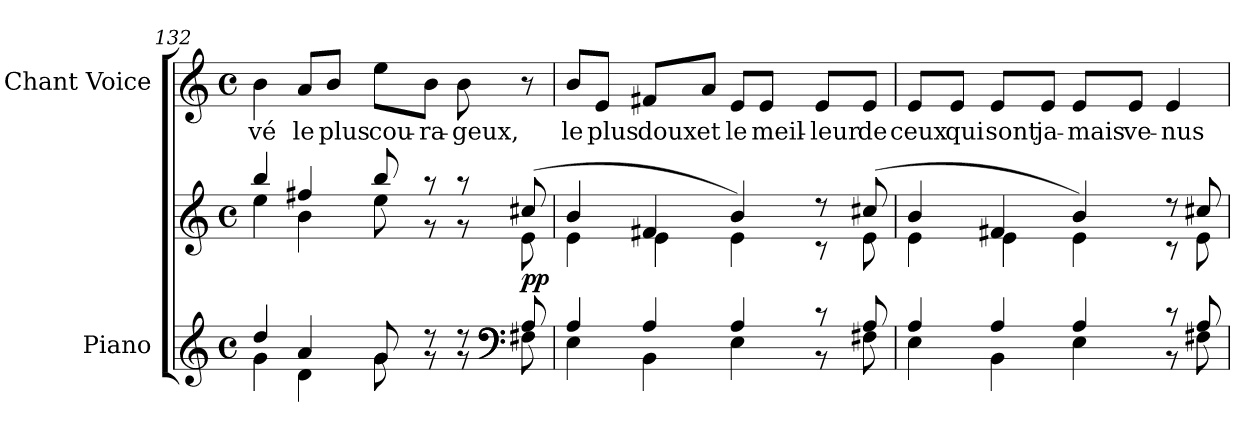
**kern	**kern	**dynam	**kern	**text
*part2	*part2	*part2	*part1	*part1
*staff3	*staff2	*staff2/3	*staff1	*staff1
*I"Piano	*	*	*I"Chant Voice	*
*I'Pno	*	*	*	*
*clefG2	*clefG2	*	*clefG2	*
*k[]	*k[]	*	*k[]	*
*M4/4	*M4/4	*	*M4/4	*
*met(c)	*met(c)	*	*met(c)	*
=132	=132	=132	=132	=132
*^	*^	*	*	*
4dd/	4g\	4bb/	4ee\	.	4b\	-vé
4a/	4d\	4ff#X/	4b\	.	8a/L	le
.	.	.	.	.	8b/J	plus
8g/	8g\	8bb/	8ee\	.	8ee\L	cou-
8r	8r	8r	8r	.	8b\J	-ra-
8r	8r	8r	8r	.	8b\	-geux,
*clefF4	*	*	*	*	*	*
!	!	!	!	!LO:DY:b	!	!
8A/	8F#X\	(8cc#X/	8e\	pp	8r	.
=133	=133	=133	=133	=133	=133	=133
4A/	4E\	4b/	4e\	.	8b/L	le
.	.	.	.	.	8e/J	plus
4A/	4BB\	4f#X/	4e\	.	8f#X/L	doux
.	.	.	.	.	8a/J	et
4A/	4E\	4b/)	4e\	.	8e/L	le
.	.	.	.	.	8e/J	meil-
8r	8r	8r	8r	.	8e/L	-leur
8A/	8F#X\	(8cc#X/	8e\	.	8e/J	de
=134	=134	=134	=134	=134	=134	=134
4A/	4E\	4b/	4e\	.	8e/L	ceux
.	.	.	.	.	8e/J	qui
4A/	4BB\	4f#X/	4e\	.	8e/L	sont
.	.	.	.	.	8e/J	ja-
4A/	4E\	4b/)	4e\	.	8e/L	-mais
.	.	.	.	.	8e/J	ve-
8r	8r	8r	8r	.	4e/	-nus
8A/	8F#X\	8cc#X/	8e\	.	.	.
*v	*v	*	*	*	*	*
*	*v	*v	*	*	*
=	=	=	=	=
*-	*-	*-	*-	*-
